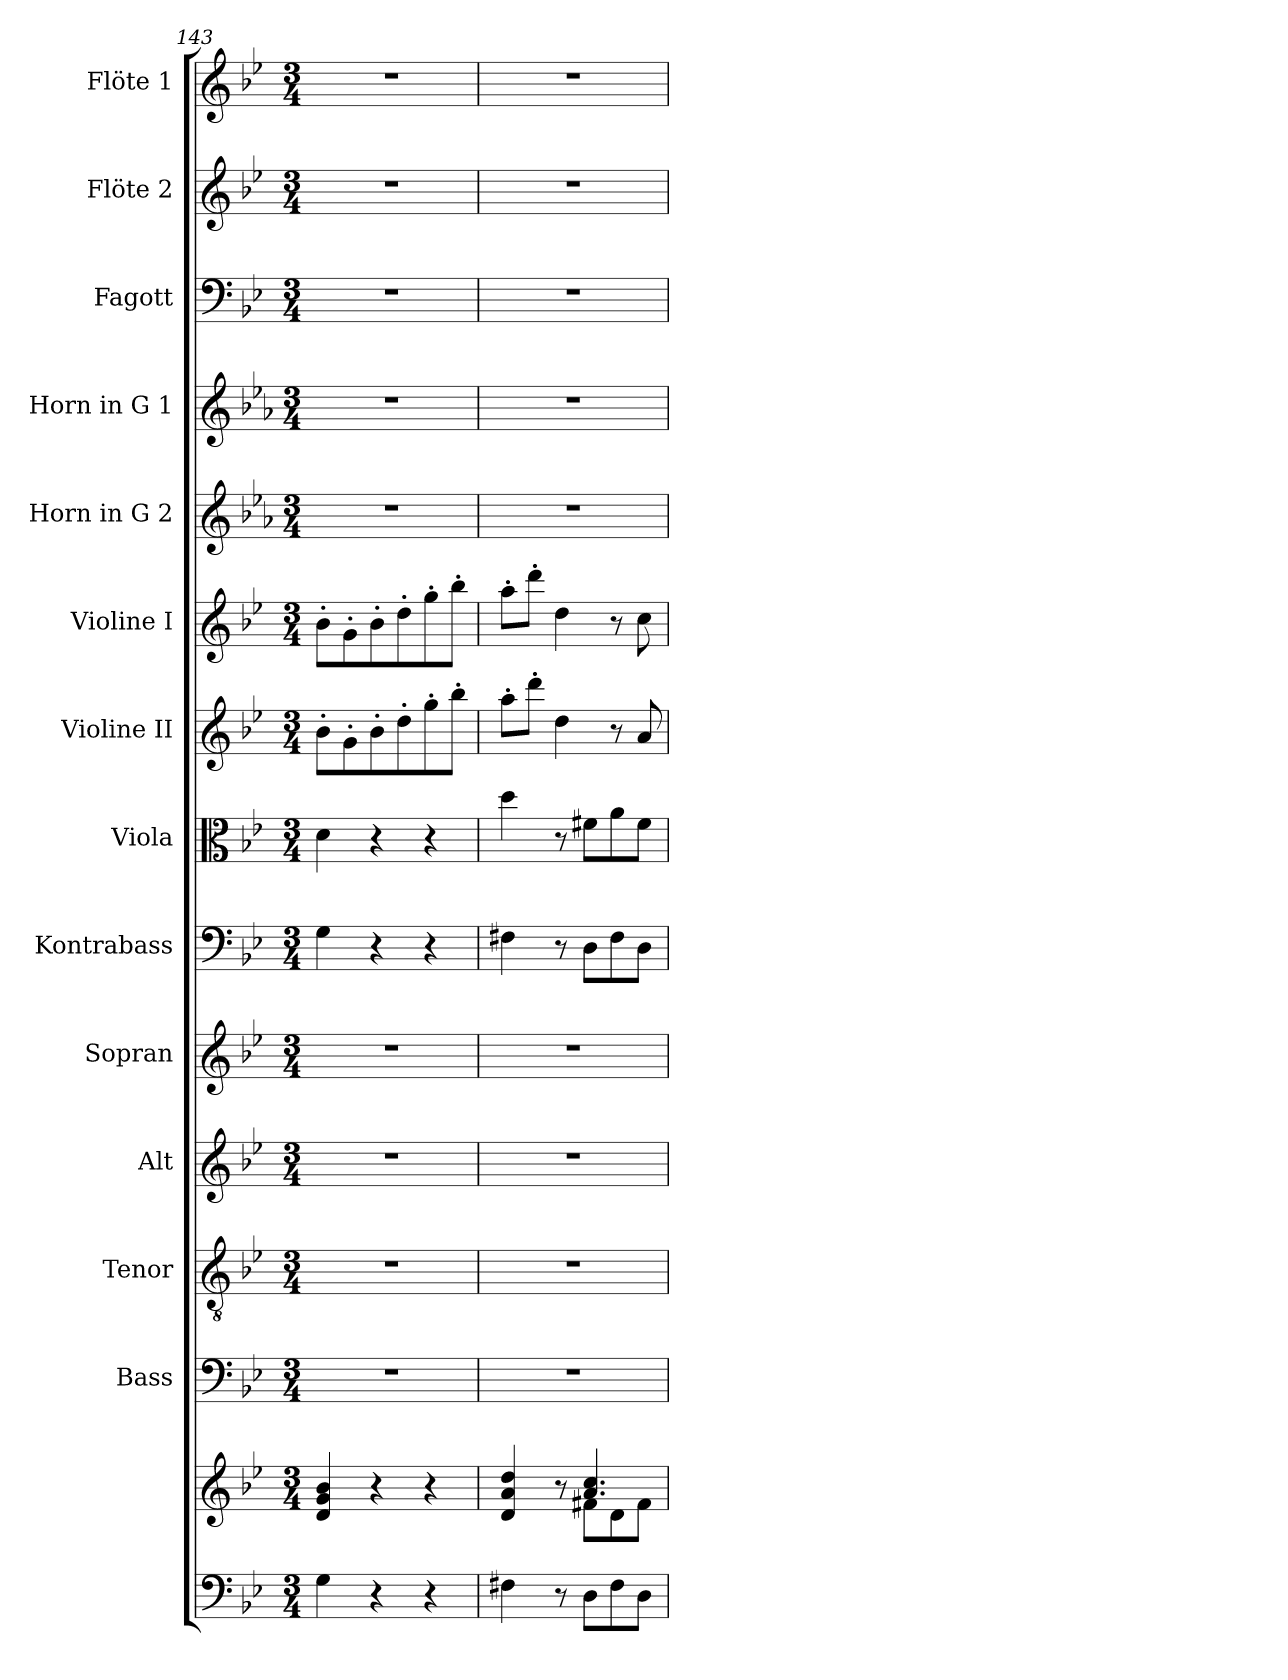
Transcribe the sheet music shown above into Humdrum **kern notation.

**kern	**kern	**kern	**kern	**kern	**kern	**kern	**kern	**kern	**kern	**kern	**kern	**kern	**kern	**kern
*part14	*part14	*part13	*part12	*part11	*part10	*part9	*part8	*part7	*part6	*part5	*part4	*part3	*part2	*part1
*staff15	*staff14	*staff13	*staff12	*staff11	*staff10	*staff9	*staff8	*staff7	*staff6	*staff5	*staff4	*staff3	*staff2	*staff1
*	*	*I"Bass	*I"Tenor	*I"Alt	*I"Sopran	*I"Kontrabass	*I"Viola	*I"Violine II	*I"Violine I	*I"Horn in G 2	*I"Horn in G 1	*I"Fagott	*I"Flöte 2	*I"Flöte 1
*	*	*I'B.	*I'T.	*I'A.	*I'S.	*I'Kb.	*I'Vla.	*I'Vl. II	*I'Vl. I	*	*	*I'Fg.	*I'Fl. 2	*I'Fl. 1
*clefF4	*clefG2	*clefF4	*clefGv2	*clefG2	*clefG2	*clefF4	*clefC3	*clefG2	*clefG2	*clefG2	*clefG2	*clefF4	*clefG2	*clefG2
*	*	*	*	*	*	*ITrd7c12	*	*	*	*ITrd3c5	*ITrd3c5	*	*	*
*k[b-e-]	*k[b-e-]	*k[b-e-]	*k[b-e-]	*k[b-e-]	*k[b-e-]	*k[b-e-]	*k[b-e-]	*k[b-e-]	*k[b-e-]	*k[b-e-]	*k[b-e-]	*k[b-e-]	*k[b-e-]	*k[b-e-]
*B-:	*B-:	*B-:	*B-:	*B-:	*B-:	*B-:	*B-:	*B-:	*B-:	*B-:	*B-:	*B-:	*B-:	*B-:
*M3/4	*M3/4	*M3/4	*M3/4	*M3/4	*M3/4	*M3/4	*M3/4	*M3/4	*M3/4	*M3/4	*M3/4	*M3/4	*M3/4	*M3/4
=143	=143	=143	=143	=143	=143	=143	=143	=143	=143	=143	=143	=143	=143	=143
4G\	4d/ 4g/ 4b-/	2.r	2.r	2.r	2.r	4GG\	4d\	8b-'>\L	8b-'>\L	2.r	2.r	2.r	2.r	2.r
.	.	.	.	.	.	.	.	8g'>\	8g'>\	.	.	.	.	.
4r	4r	.	.	.	.	4r	4r	8b-'>\	8b-'>\	.	.	.	.	.
.	.	.	.	.	.	.	.	8dd'>\	8dd'>\	.	.	.	.	.
4r	4r	.	.	.	.	4r	4r	8gg'>\	8gg'>\	.	.	.	.	.
.	.	.	.	.	.	.	.	8bb-'>\J	8bb-'>\J	.	.	.	.	.
=144	=144	=144	=144	=144	=144	=144	=144	=144	=144	=144	=144	=144	=144	=144
*	*^	*	*	*	*	*	*	*	*	*	*	*	*	*
4F#X\	4d/ 4a/ 4dd/	4.ryy	2.r	2.r	2.r	2.r	4FF#X\	4dd\	8aa'>\L	8aa'>\L	2.r	2.r	2.r	2.r	2.r
.	.	.	.	.	.	.	.	.	8ddd'>\J	8ddd'>\J	.	.	.	.	.
8r	8r	.	.	.	.	.	8r	8r	4dd\	4dd\	.	.	.	.	.
8D\L	4.a/ 4.cc/	8f#X\L	.	.	.	.	8DD\L	8f#X\L	.	.	.	.	.	.	.
8F#\	.	8d\	.	.	.	.	8FF#\	8a\	8r	8r	.	.	.	.	.
8D\J	.	8f#\J	.	.	.	.	8DD\J	8f#\J	8a/	8cc\	.	.	.	.	.
*	*v	*v	*	*	*	*	*	*	*	*	*	*	*	*	*
=	=	=	=	=	=	=	=	=	=	=	=	=	=	=
*-	*-	*-	*-	*-	*-	*-	*-	*-	*-	*-	*-	*-	*-	*-
